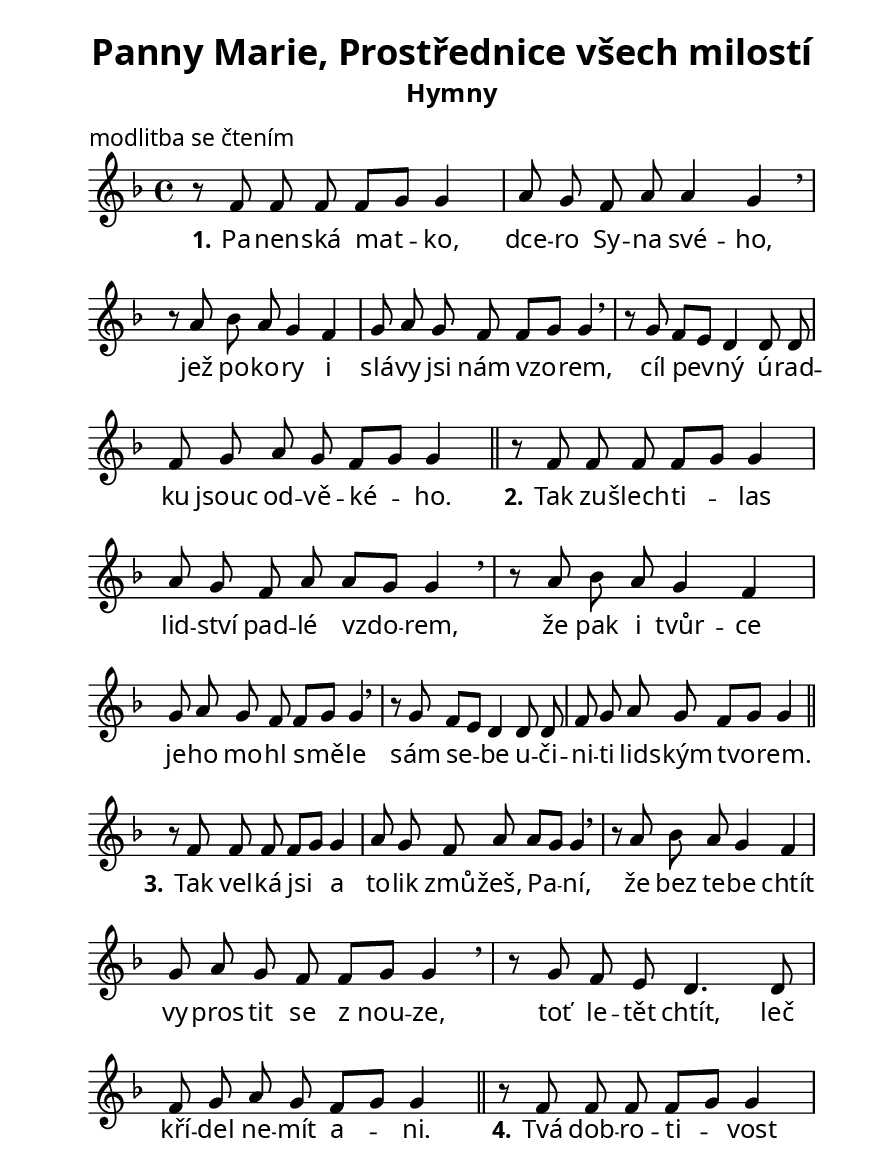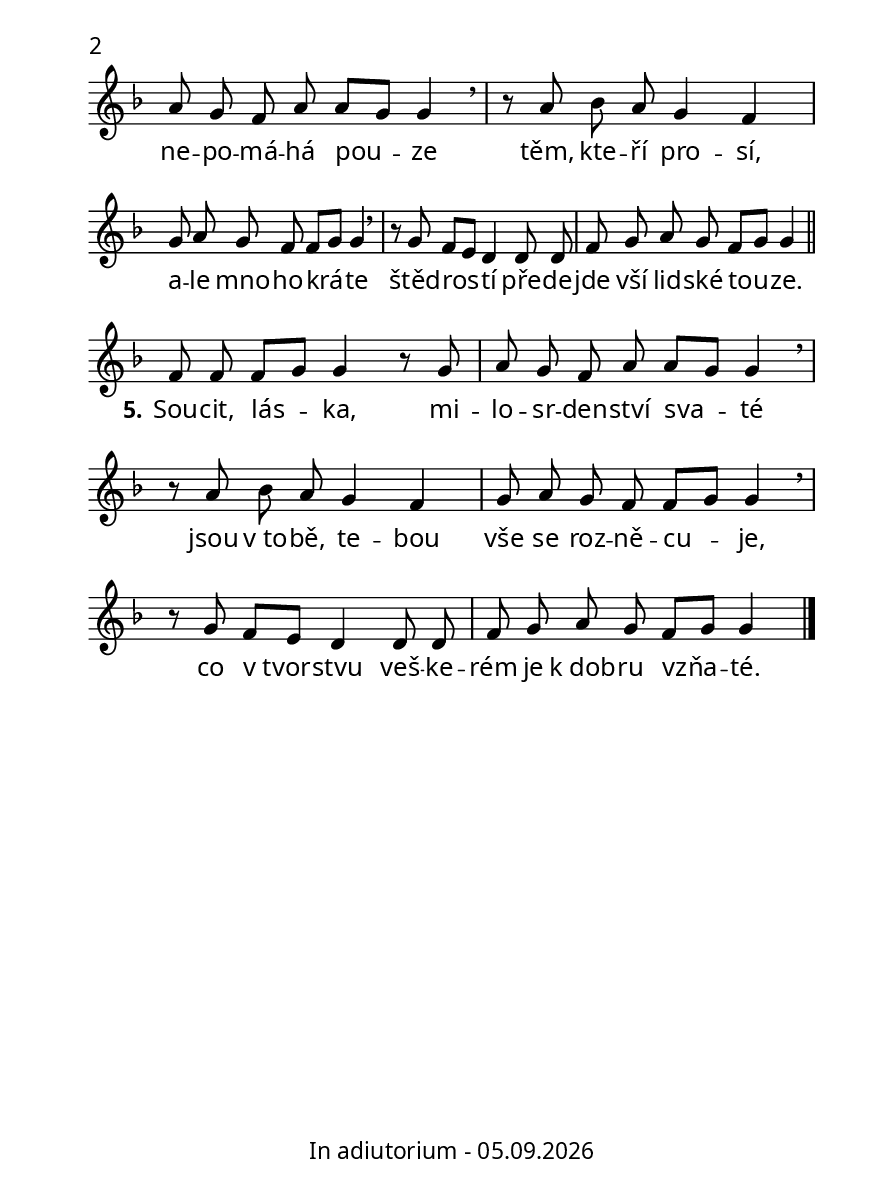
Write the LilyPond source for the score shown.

\version "2.19.16"

\include "../spolecne/layout.ly"
\include "../spolecne/tiraz.ly"
\include "../spolecne/nadpisy.ly"
\version "2.18.0"
% page style similar to that of the official Czech Divine Office hymnal

\paper {
  #(set-paper-size "a5")

  top-margin = 1\cm
  bottom-margin = 1\cm
  right-margin = 1\cm
  left-margin = 1.5\cm
}

\layout {
  indent = 0\cm
  ragged-last = ##f

  \override BreathingSign.Y-offset = 1 % placement common in Czech hymnals
  % TODO: the usual Czech breathe sign shape
}

\header {
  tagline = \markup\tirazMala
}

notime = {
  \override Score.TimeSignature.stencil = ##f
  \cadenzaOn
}


\header {
  title = "Panny Marie, Prostřednice všech milostí"
  subtitle = "Hymny"
}

\score {
  \relative c' {
    \key g \dorian
    \autoBeamOff

    r8 f8 f f f[ g] g4 a8 g f a a4 g \breathe % atyp
    r8 a8 bes a g4 f g8 a g f f[ g] g4 \breathe
    r8 g8 f[ e] d4 d8 d f g a g f[ g] g4 \bar "||"

    r8 f8 f f f[ g] g4 a8 g f a a[ g] g4 \breathe
    r8 a8 bes a g4 f g8 a g f f[ g] g4 \breathe
    r8 g8 f[ e] d4 d8 d f g a g f[ g] g4 \bar "||"

    r8 f8 f f f[ g] g4 a8 g f a a[ g] g4 \breathe
    r8 a8 bes a g4 f g8 a g f f[ g] g4 \breathe
    r8 g8 f e d4. d8 f g a g f[ g] g4 \bar "||" % atyp

    r8 f8 f f f[ g] g4 a8 g f a a[ g] g4 \breathe
    r8 a8 bes a g4 f g8 a g f f[ g] g4 \breathe
    r8 g8 f[ e] d4 d8 d f g a g f[ g] g4 \bar "||"

    f8 f f[ g] g4 r8 g a g f a a[ g] g4 \breathe % atyp
    r8 a8 bes a g4 f g8 a g f f[ g] g4 \breathe
    r8 g8 f[ e] d4 d8 d f g a g f[ g] g4 \bar "|."
  }
  \addlyrics {
    \set stanza = #"1."
    Pa -- nen -- ská mat -- ko, dce -- ro Sy -- na své -- ho,
    jež po -- ko -- ry i slá -- vy jsi nám vzo -- rem,
    cíl pev -- ný ú -- rad -- ku jsouc od -- vě -- ké -- ho.

    \set stanza = #"2."
    Tak zu -- šlech -- ti -- las lid -- ství pad -- lé vzdo -- rem,
    že pak i tvůr -- ce je -- ho mo -- hl smě -- le
    sám se -- be u -- či -- ni -- ti lid -- ským tvo -- rem.

    \set stanza = #"3."
    Tak vel -- ká jsi a to -- lik zmů -- žeš, Pa -- ní,
    že bez te -- be chtít vy -- pros -- tit se z_nou -- ze,
    toť le -- tět chtít, leč kří -- del ne -- mít a -- ni.

    \set stanza = #"4."
    Tvá dob -- ro -- ti -- vost ne -- po -- má -- há pou -- ze
    těm, kte -- ří pro -- sí, a -- le mno -- ho -- krá -- te
    štěd -- ros -- tí pře -- de -- jde vší lid -- ské tou -- ze.

    \set stanza = #"5."
    Sou -- cit, lás -- ka, mi -- lo -- sr -- den -- ství sva -- té
    jsou v_to -- bě, te -- bou vše se roz -- ně -- cu -- je,
    co v_tvor -- stvu veš -- ke -- rém je k_dob -- ru vzňa -- té.
  }
  \header {
    quid = "hymnus"
    metrum = "11.11.11"
    modus = ""
    id = "mc"
    piece = "modlitba se čtením"
  }
}
